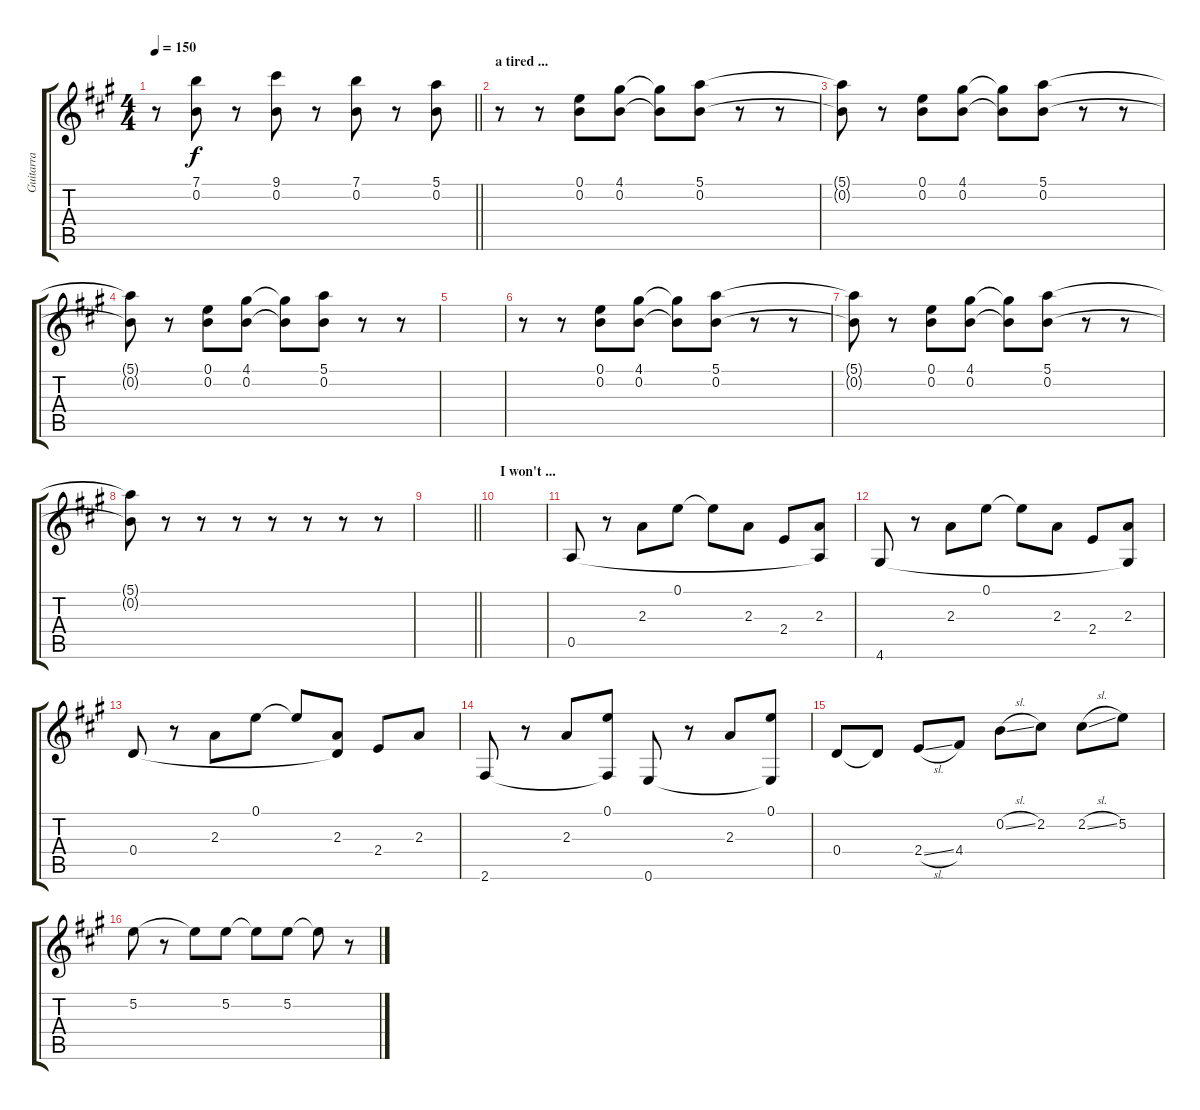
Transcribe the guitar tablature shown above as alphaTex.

\track ("Guitarra" "Guitarra") {instrument acousticguitarnylon}
\staff {score tabs}
\tuning (E4 B3 G3 D3 A2 E2) {hide}
\ts (4 4)
\tempo 150
\clef g2
\barLineRight lightlight
\ks a
r.8{dy f} (7.1 0.2).8 r.8 (9.1 0.2).8 r.8 (7.1 0.2).8 r.8 (5.1 0.2).8 |
\section ("" "a tired ...")
r.8 r.8 (0.1 0.2).8 (4.1 0.2).8 (4.1{t} 0.2{t}).8 (5.1 0.2).8 r.8 r.8 |
(5.1{t} 0.2{t}).8 r.8 (0.1 0.2).8 (4.1 0.2).8 (4.1{t} 0.2{t}).8 (5.1 0.2).8 r.8 r.8 |
(5.1{t} 0.2{t}).8 r.8 (0.1 0.2).8 (4.1 0.2).8 (4.1{t} 0.2{t}).8 (5.1 0.2).8 r.8 r.8 |
|
r.8 r.8 (0.1 0.2).8 (4.1 0.2).8 (4.1{t} 0.2{t}).8 (5.1 0.2).8 r.8 r.8 |
(5.1{t} 0.2{t}).8 r.8 (0.1 0.2).8 (4.1 0.2).8 (4.1{t} 0.2{t}).8 (5.1 0.2).8 r.8 r.8 |
(5.1{t} 0.2{t}).8 r.8 r.8 r.8 r.8 r.8 r.8 r.8 |
\barLineRight lightlight
|
\section ("" "I won't ...")
|
0.5.8 r.8 2.3.8 0.1.8 0.1{t}.8 2.3.8 2.4.8 (2.3 0.5{t}).8 |
4.6.8 r.8 2.3.8 0.1.8 0.1{t}.8 2.3.8 2.4.8 (2.3 4.6{t}).8 |
0.4.8 r.8 2.3.8 0.1.8 0.1{t}.8 (2.3 0.4{t}).8 2.4.8 2.3.8 |
2.6.8 r.8 2.3.8 (0.1 2.6{t}).8 0.6.8 r.8 2.3.8 (0.1 0.6{t}).8 |
0.4.8 0.4{t}.8 2.4{sl}.8 4.4.8 0.2{sl}.8 2.2.8 2.2{sl}.8 5.2.8 |
5.2.8 r.8 5.2{t}.8 5.2.8 5.2{t}.8 5.2.8 5.2{t}.8 r.8
